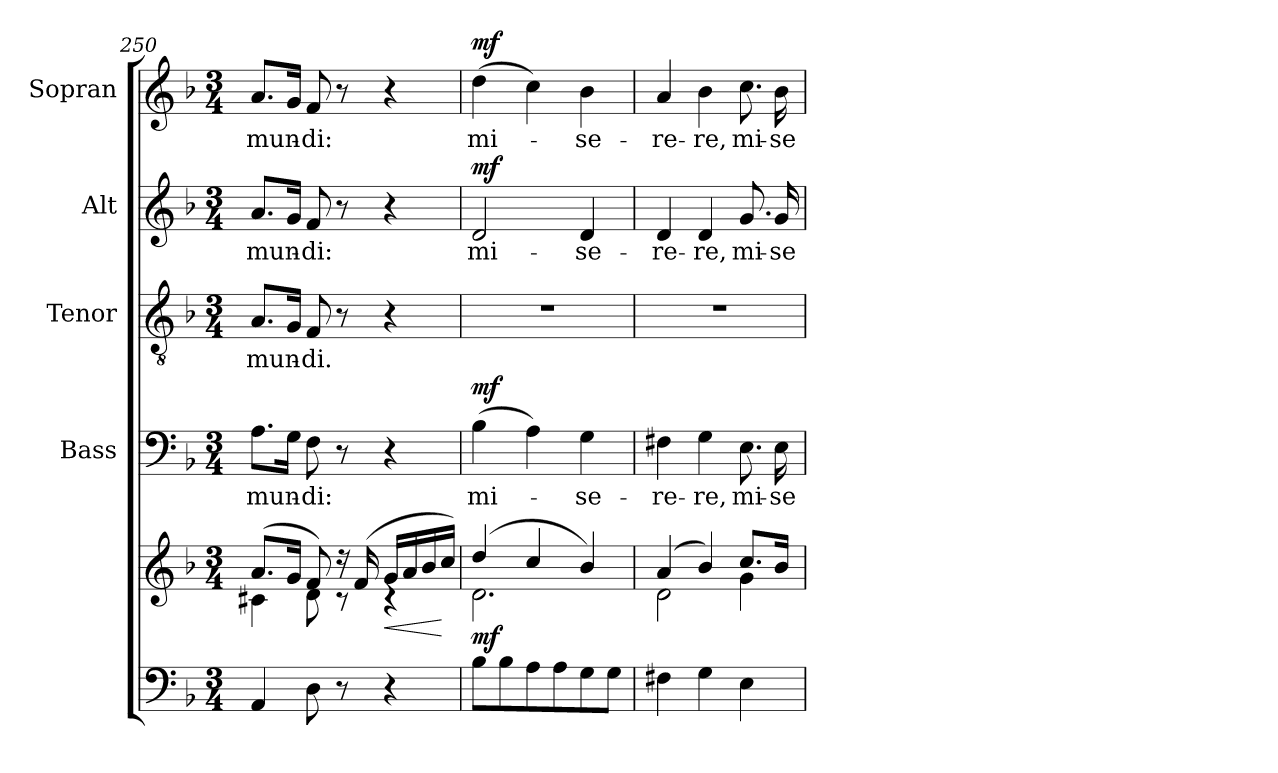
**kern	**kern	**dynam	**kern	**text	**dynam	**kern	**text	**kern	**text	**dynam	**kern	**text	**dynam
*part5	*part5	*part5	*part4	*part4	*part4	*part3	*part3	*part2	*part2	*part2	*part1	*part1	*part1
*staff6	*staff5	*staff5/6	*staff4	*staff4	*staff4	*staff3	*staff3	*staff2	*staff2	*staff2	*staff1	*staff1	*staff1
*	*	*	*I"Bass	*	*	*I"Tenor	*	*I"Alt	*	*	*I"Sopran	*	*
*	*	*	*I'B.	*	*	*I'T.	*	*I'A.	*	*	*I'S.	*	*
*clefF4	*clefG2	*	*clefF4	*	*	*clefGv2	*	*clefG2	*	*	*clefG2	*	*
*k[b-]	*k[b-]	*	*k[b-]	*	*	*k[b-]	*	*k[b-]	*	*	*k[b-]	*	*
*F:	*F:	*	*F:	*	*	*F:	*	*F:	*	*	*F:	*	*
*M3/4	*M3/4	*	*M3/4	*	*	*M3/4	*	*M3/4	*	*	*M3/4	*	*
=250	=250	=250	=250	=250	=250	=250	=250	=250	=250	=250	=250	=250	=250
*	*^	*	*	*	*	*	*	*	*	*	*	*	*
!	!	!	!	!	!LO:LY:b	!	!	!LO:LY:b	!	!LO:LY:b	!	!	!LO:LY:b	!
4AA/	(>8.a/L	4c#X\	.	8.A\L	mun-	.	8.A/L	mun-	8.a/L	mun-	.	8.a/L	mun-	.
.	16g/Jk	.	.	16G\Jk	.	.	16G/Jk	.	16g/Jk	.	.	16g/Jk	.	.
!	!	!	!	!	!LO:LY:b	!	!	!LO:LY:b	!	!LO:LY:b	!	!	!LO:LY:b	!
8D\	8f/)	8d\	.	8F\	-di:	.	8F/	-di.	8f/	-di:	.	8f/	-di:	.
8r	16rcc	8rc	.	8r	.	.	8r	.	8r	.	.	8r	.	.
.	(16f/	.	.	.	.	.	.	.	.	.	.	.	.	.
!	!	!	!LO:HP:b	!	!	!	!	!	!	!	!	!	!	!
4r	16g/LL	4rB	<	4r	.	.	4r	.	4r	.	.	4r	.	.
.	16a/	.	.	.	.	.	.	.	.	.	.	.	.	.
.	16b-/	.	.	.	.	.	.	.	.	.	.	.	.	.
.	16cc/JJ)	.	[	.	.	.	.	.	.	.	.	.	.	.
=251	=251	=251	=251	=251	=251	=251	=251	=251	=251	=251	=251	=251	=251	=251
!	!	!	!LO:DY:b	!	!LO:LY:b	!LO:DY:a	!	!	!	!LO:LY:b	!LO:DY:a	!	!LO:LY:b	!LO:DY:a
8B-\L	(4dd/	2.d\	mf	(>4B-\	mi-	mf	2.r	.	2d/	mi-	mf	(>4dd\	mi-	mf
8B-\	.	.	.	.	.	.	.	.	.	.	.	.	.	.
8A\	4cc/	.	.	4A\)	.	.	.	.	.	.	.	4cc\)	.	.
8A\	.	.	.	.	.	.	.	.	.	.	.	.	.	.
!	!	!	!	!	!LO:LY:b	!	!	!	!	!LO:LY:b	!	!	!LO:LY:b	!
8G\	4b-/)	.	.	4G\	-se-	.	.	.	4d/	-se-	.	4b-\	-se-	.
8G\J	.	.	.	.	.	.	.	.	.	.	.	.	.	.
!!LO:LB:g=z
=252	=252	=252	=252	=252	=252	=252	=252	=252	=252	=252	=252	=252	=252	=252
!	!	!	!	!	!LO:LY:b	!	!	!	!	!LO:LY:b	!	!	!LO:LY:b	!
4F#X\	(4a/	2d\	.	4F#X\	-re-	.	2.r	.	4d/	-re-	.	4a/	-re-	.
!	!	!	!	!	!LO:LY:b	!	!	!	!	!LO:LY:b	!	!	!LO:LY:b	!
4G\	4b-/)	.	.	4G\	-re,	.	.	.	4d/	-re,	.	4b-\	-re,	.
!	!	!	!	!	!LO:LY:b	!	!	!	!	!LO:LY:b	!	!	!LO:LY:b	!
4E\	8.cc/L	4g\	.	8.E\	mi-	.	.	.	8.g/	mi-	.	8.cc\	mi-	.
!	!	!	!	!	!LO:LY:b	!	!	!	!	!LO:LY:b	!	!	!LO:LY:b	!
.	16b-/Jk	.	.	16E\	-se-	.	.	.	16g/	-se-	.	16b-\	-se-	.
*	*v	*v	*	*	*	*	*	*	*	*	*	*	*	*
=	=	=	=	=	=	=	=	=	=	=	=	=	=
*-	*-	*-	*-	*-	*-	*-	*-	*-	*-	*-	*-	*-	*-
